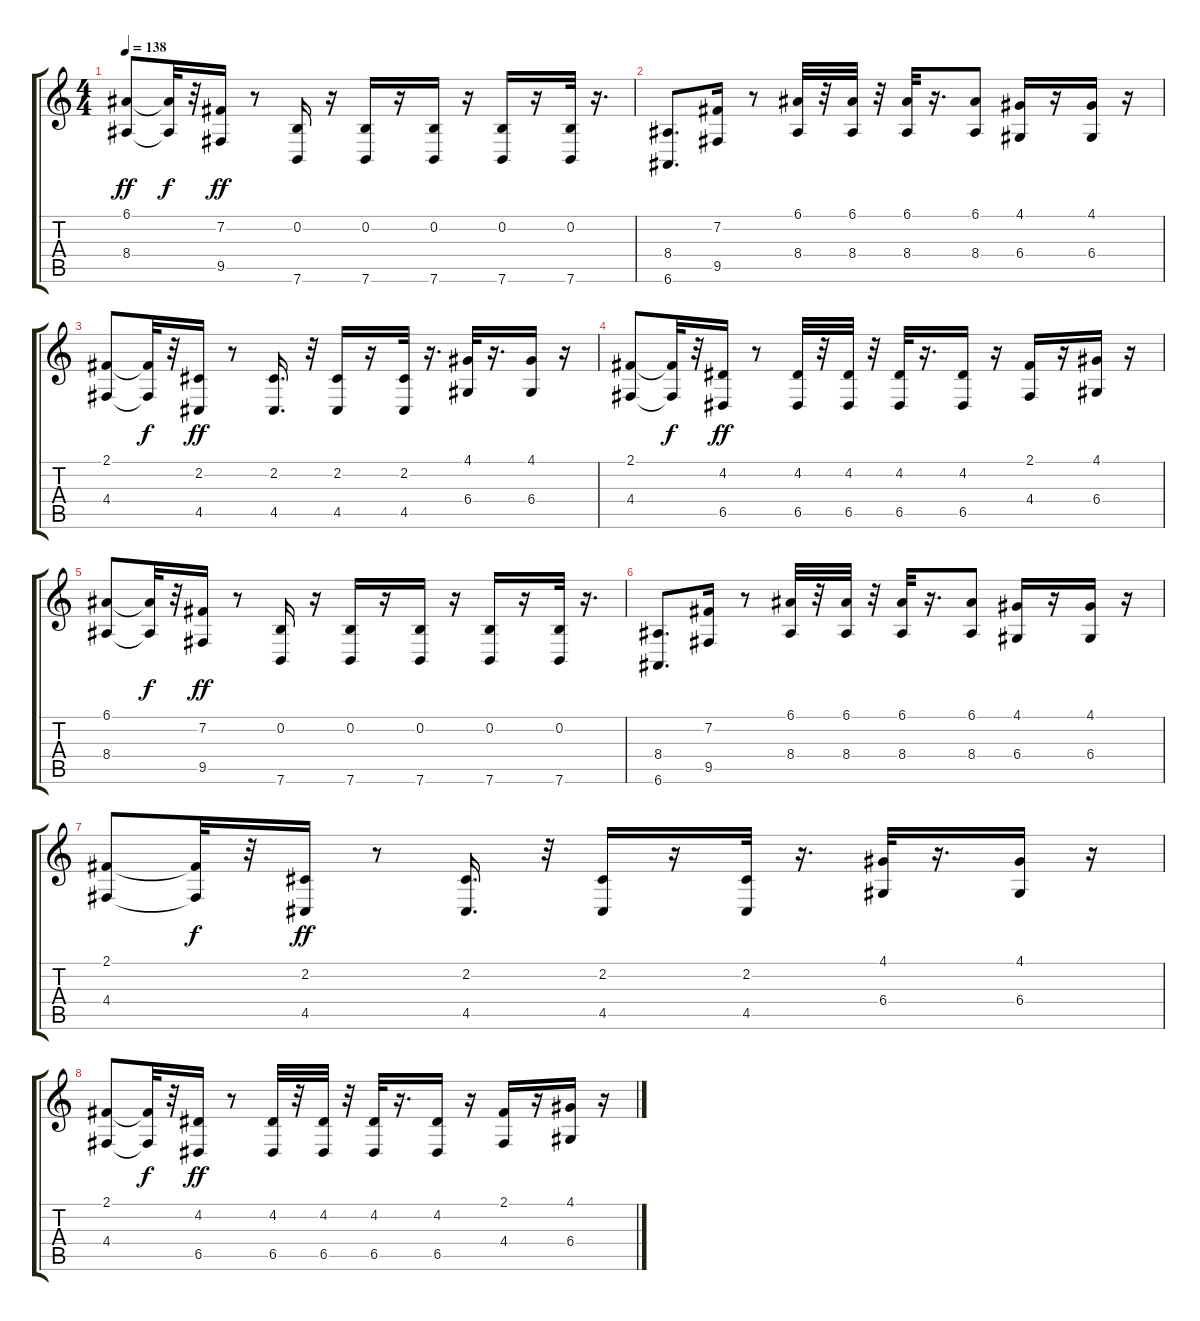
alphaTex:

\track "" {instrument lead2sawtooth}
\staff {score tabs}
\tuning (E4 B3 G3 D3 A2 E2) {hide}
\ts (4 4)
\tempo 138
\clef g2
\ks c
(6.1 8.4).8{dy ff} (6.1{t} 8.4{t}).32{dy f} r.32 (7.2 9.5).16{dy ff} r.8 (0.2 7.6).16 r.16 (0.2 7.6).16 r.16 (0.2 7.6).16 r.16 (0.2 7.6).16 r.16 (0.2 7.6).32 r.16{d} |
(8.4 6.6).8{d} (7.2 9.5).16 r.8 (6.1 8.4).32 r.32 (6.1 8.4).32 r.32 (6.1 8.4).32 r.16{d} (6.1 8.4).8 (4.1 6.4).16 r.16 (4.1 6.4).16 r.16 |
(2.1 4.4).8 (2.1{t} 4.4{t}).32{dy f} r.32 (2.2 4.5).16{dy ff} r.8 (2.2 4.5).16{d} r.32 (2.2 4.5).16 r.16 (2.2 4.5).32 r.16{d} (4.1 6.4).32 r.16{d} (4.1 6.4).16 r.16 |
(2.1 4.4).8 (2.1{t} 4.4{t}).32{dy f} r.32 (4.2 6.5).16{dy ff} r.8 (4.2 6.5).32 r.32 (4.2 6.5).32 r.32 (4.2 6.5).32 r.16{d} (4.2 6.5).16 r.16 (2.1 4.4).16 r.16 (4.1 6.4).16 r.16 |
(6.1 8.4).8 (6.1{t} 8.4{t}).32{dy f} r.32 (7.2 9.5).16{dy ff} r.8 (0.2 7.6).16 r.16 (0.2 7.6).16 r.16 (0.2 7.6).16 r.16 (0.2 7.6).16 r.16 (0.2 7.6).32 r.16{d} |
(8.4 6.6).8{d} (7.2 9.5).16 r.8 (6.1 8.4).32 r.32 (6.1 8.4).32 r.32 (6.1 8.4).32 r.16{d} (6.1 8.4).8 (4.1 6.4).16 r.16 (4.1 6.4).16 r.16 |
(2.1 4.4).8 (2.1{t} 4.4{t}).32{dy f} r.32 (2.2 4.5).16{dy ff} r.8 (2.2 4.5).16{d} r.32 (2.2 4.5).16 r.16 (2.2 4.5).32 r.16{d} (4.1 6.4).32 r.16{d} (4.1 6.4).16 r.16 |
(2.1 4.4).8 (2.1{t} 4.4{t}).32{dy f} r.32 (4.2 6.5).16{dy ff} r.8 (4.2 6.5).32 r.32 (4.2 6.5).32 r.32 (4.2 6.5).32 r.16{d} (4.2 6.5).16 r.16 (2.1 4.4).16 r.16 (4.1 6.4).16 r.16
